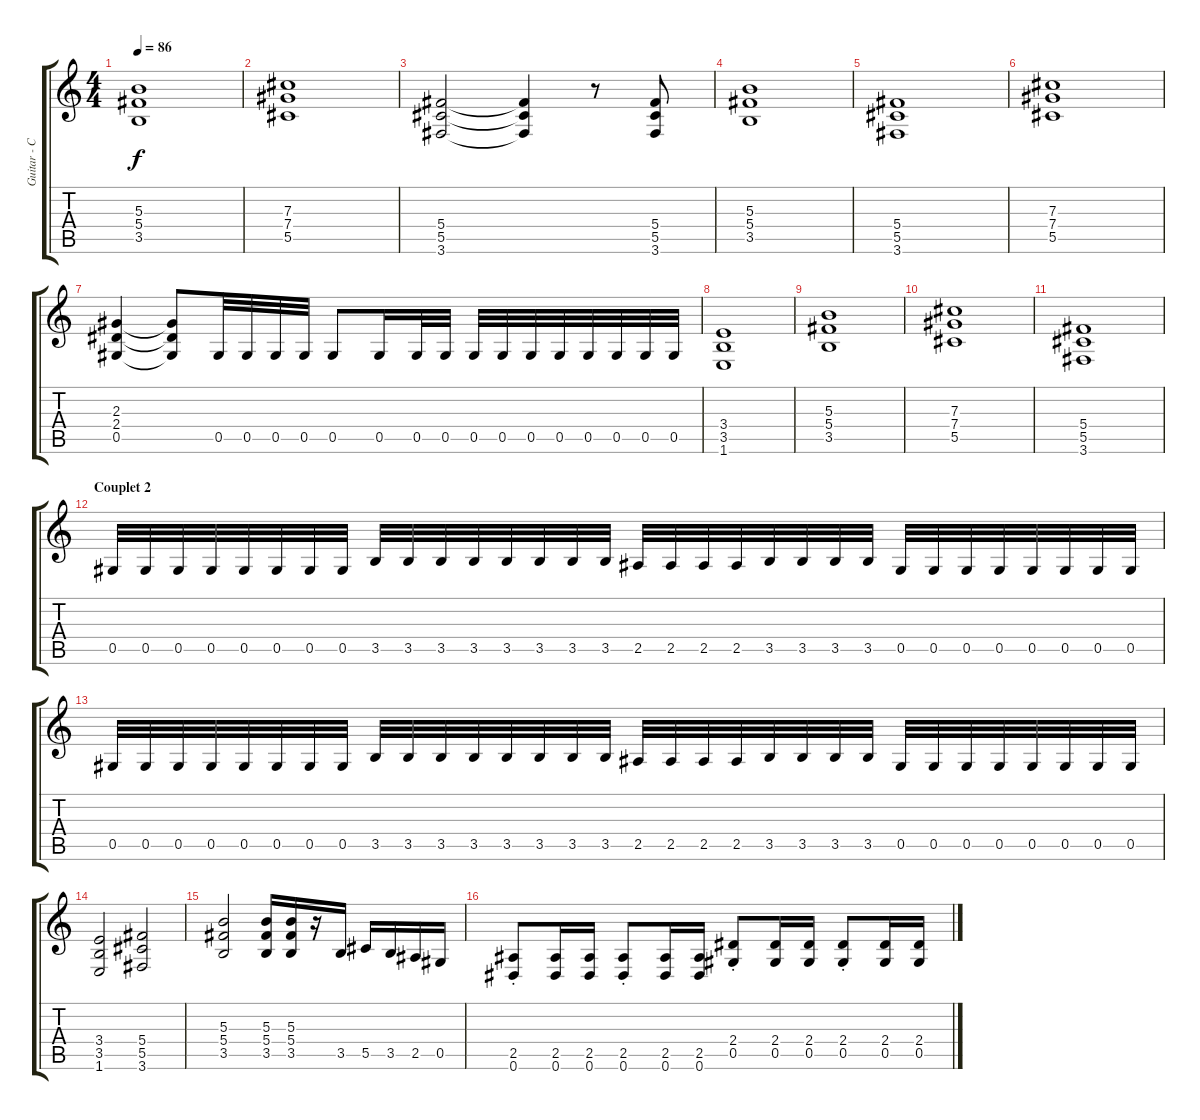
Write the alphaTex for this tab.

\track ("Guitar - Chris Bay" "Guitar - C") {instrument overdrivenguitar}
\staff {score tabs}
\tuning (Eb4 Bb3 Gb3 Db3 Ab2 Eb2) {hide}
\ts (4 4)
\tempo 86
\clef g2
\ks c
(5.3 5.4 3.5).1{dy f} |
(7.3 7.4 5.5).1 |
(5.4 5.5 3.6).2 (5.4{t} 5.5{t} 3.6{t}).4 r.8 (5.4 5.5 3.6).8 |
(5.3 5.4 3.5).1 |
(5.4 5.5 3.6).1 |
(7.3 7.4 5.5).1 |
(2.3 2.4 0.5).4 (2.3{t} 2.4{t} 0.5{t}).8 0.5.32 0.5.32 0.5.32 0.5.32 0.5.8 0.5.16 0.5.32 0.5.32 0.5.32 0.5.32 0.5.32 0.5.32 0.5.32 0.5.32 0.5.32 0.5.32 |
(3.4 3.5 1.6).1 |
(5.3 5.4 3.5).1 |
(7.3 7.4 5.5).1 |
(5.4 5.5 3.6).1 |
\section ("" "Couplet 2")
0.5.32 0.5.32 0.5.32 0.5.32 0.5.32 0.5.32 0.5.32 0.5.32 3.5.32 3.5.32 3.5.32 3.5.32 3.5.32 3.5.32 3.5.32 3.5.32 2.5.32 2.5.32 2.5.32 2.5.32 3.5.32 3.5.32 3.5.32 3.5.32 0.5.32 0.5.32 0.5.32 0.5.32 0.5.32 0.5.32 0.5.32 0.5.32 |
0.5.32 0.5.32 0.5.32 0.5.32 0.5.32 0.5.32 0.5.32 0.5.32 3.5.32 3.5.32 3.5.32 3.5.32 3.5.32 3.5.32 3.5.32 3.5.32 2.5.32 2.5.32 2.5.32 2.5.32 3.5.32 3.5.32 3.5.32 3.5.32 0.5.32 0.5.32 0.5.32 0.5.32 0.5.32 0.5.32 0.5.32 0.5.32 |
(3.4 3.5 1.6).2 (5.4 5.5 3.6).2 |
(5.3 5.4 3.5).2 (5.3 5.4 3.5).16 (5.3 5.4 3.5).16 r.16 3.5.16 5.5.16 3.5.16 2.5.16 0.5.16 |
(2.5{st} 0.6{st}).8 (2.5 0.6).16 (2.5 0.6).16 (2.5{st} 0.6{st}).8 (2.5 0.6).16 (2.5 0.6).16 (2.4{st} 0.5{st}).8 (2.4 0.5).16 (2.4 0.5).16 (2.4{st} 0.5{st}).8 (2.4 0.5).16 (2.4 0.5).16
